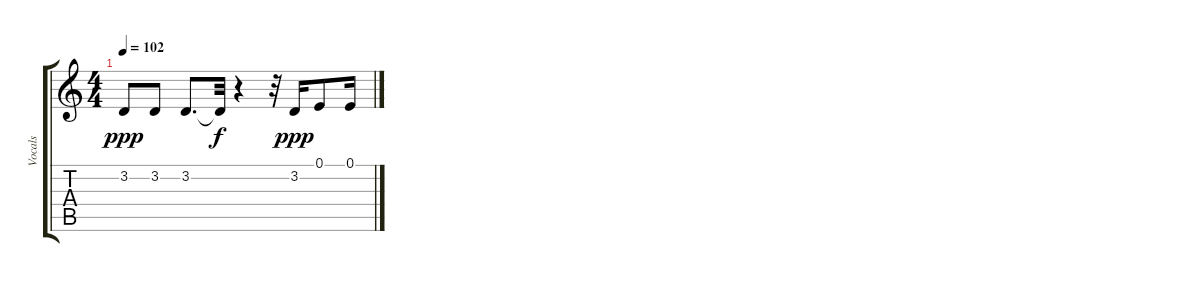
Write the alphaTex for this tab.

\track ("Vocals" "Vocals") {instrument oboe}
\staff {score tabs}
\tuning (E4 B3 G3 D3 A2 E2) {hide}
\ts (4 4)
\tempo 102
\clef g2
\ks c
3.2.8{dy ppp} 3.2.8 3.2.8{d} 3.2{t}.32{dy f} r.4 r.32 3.2.16{dy ppp} 0.1.8 0.1.16
